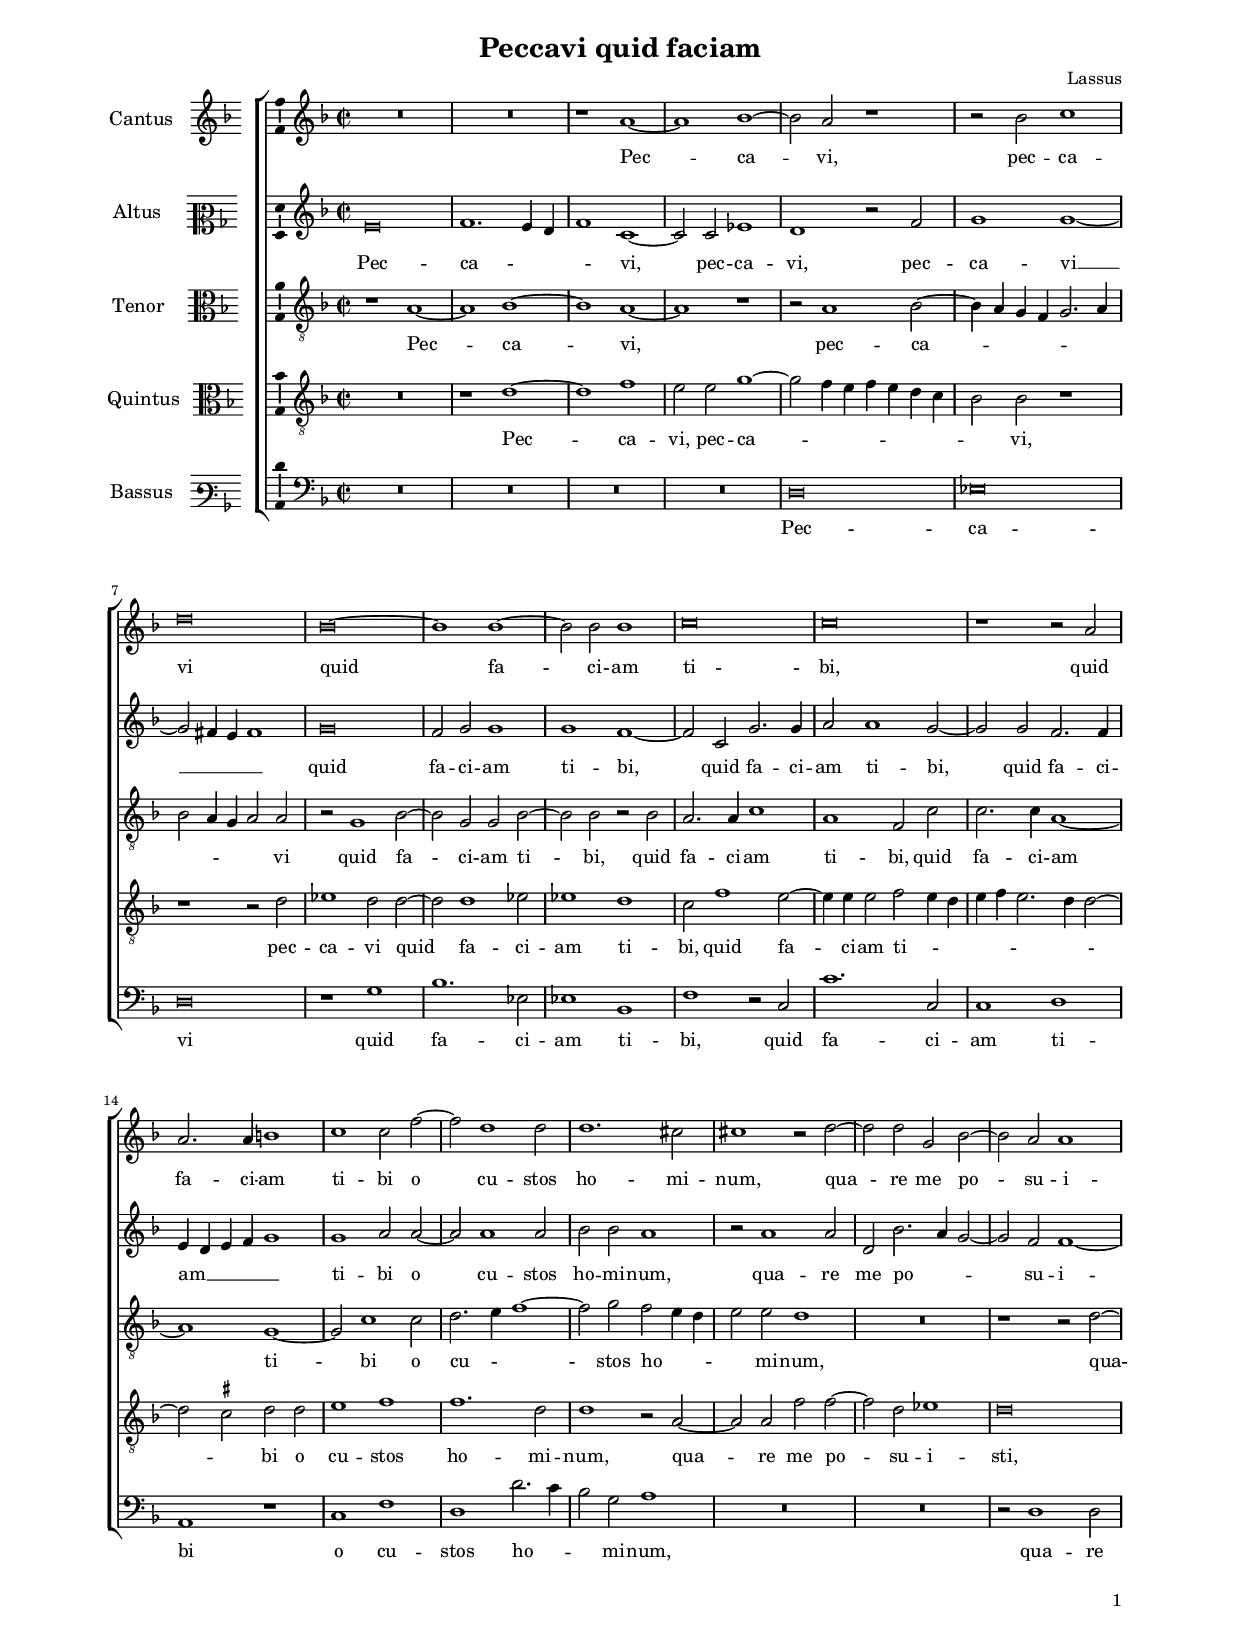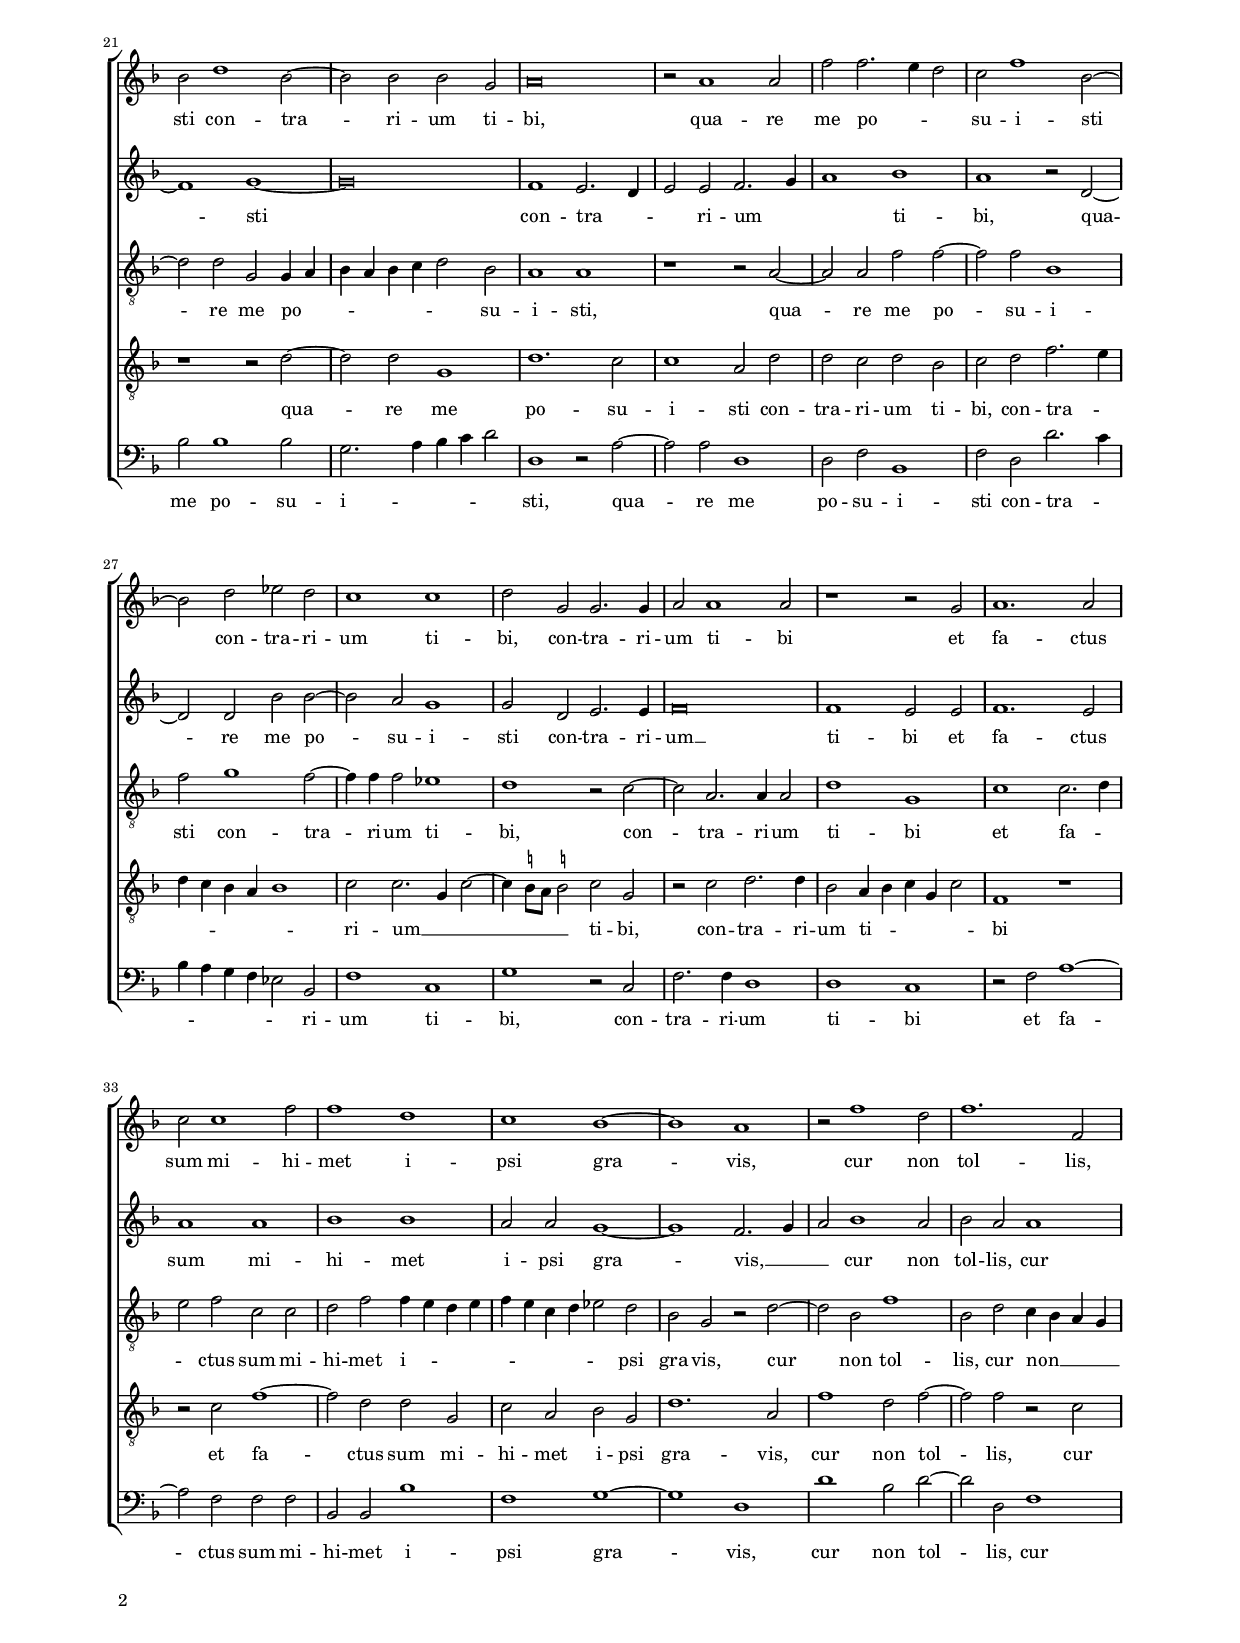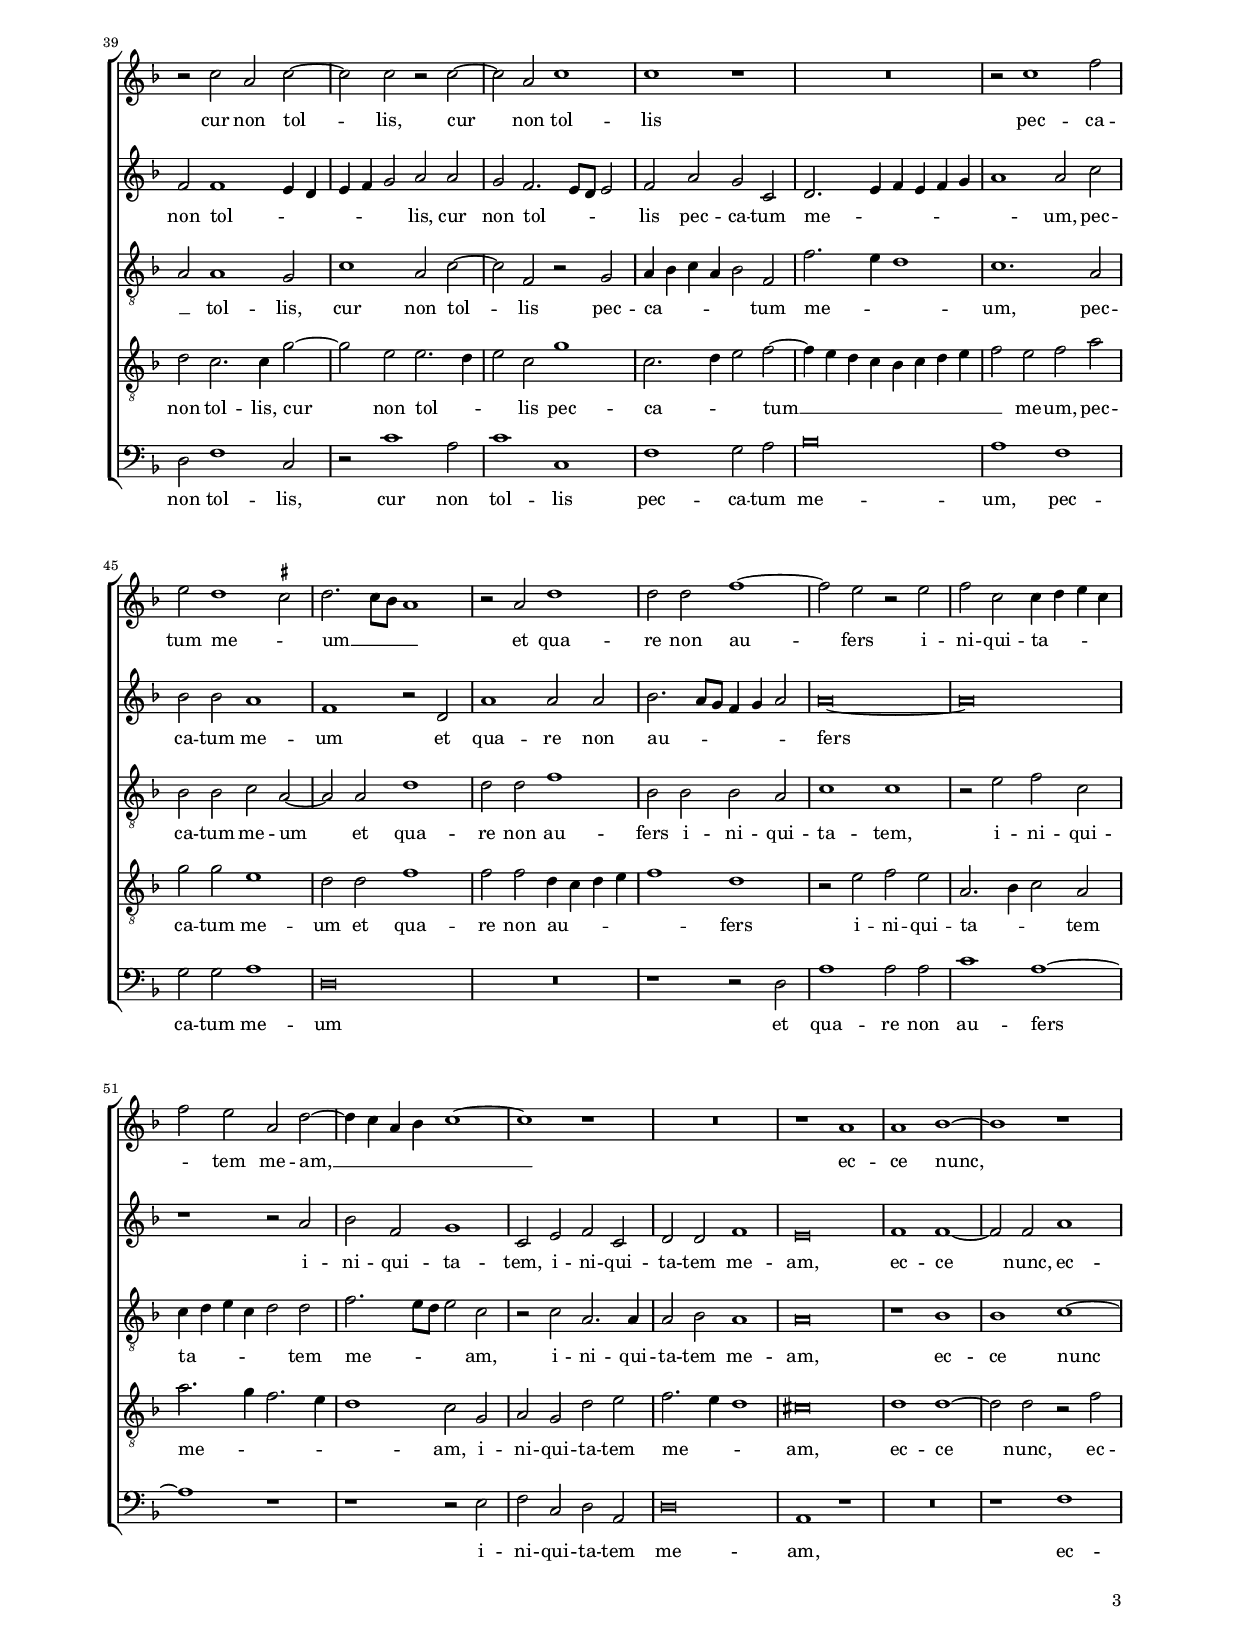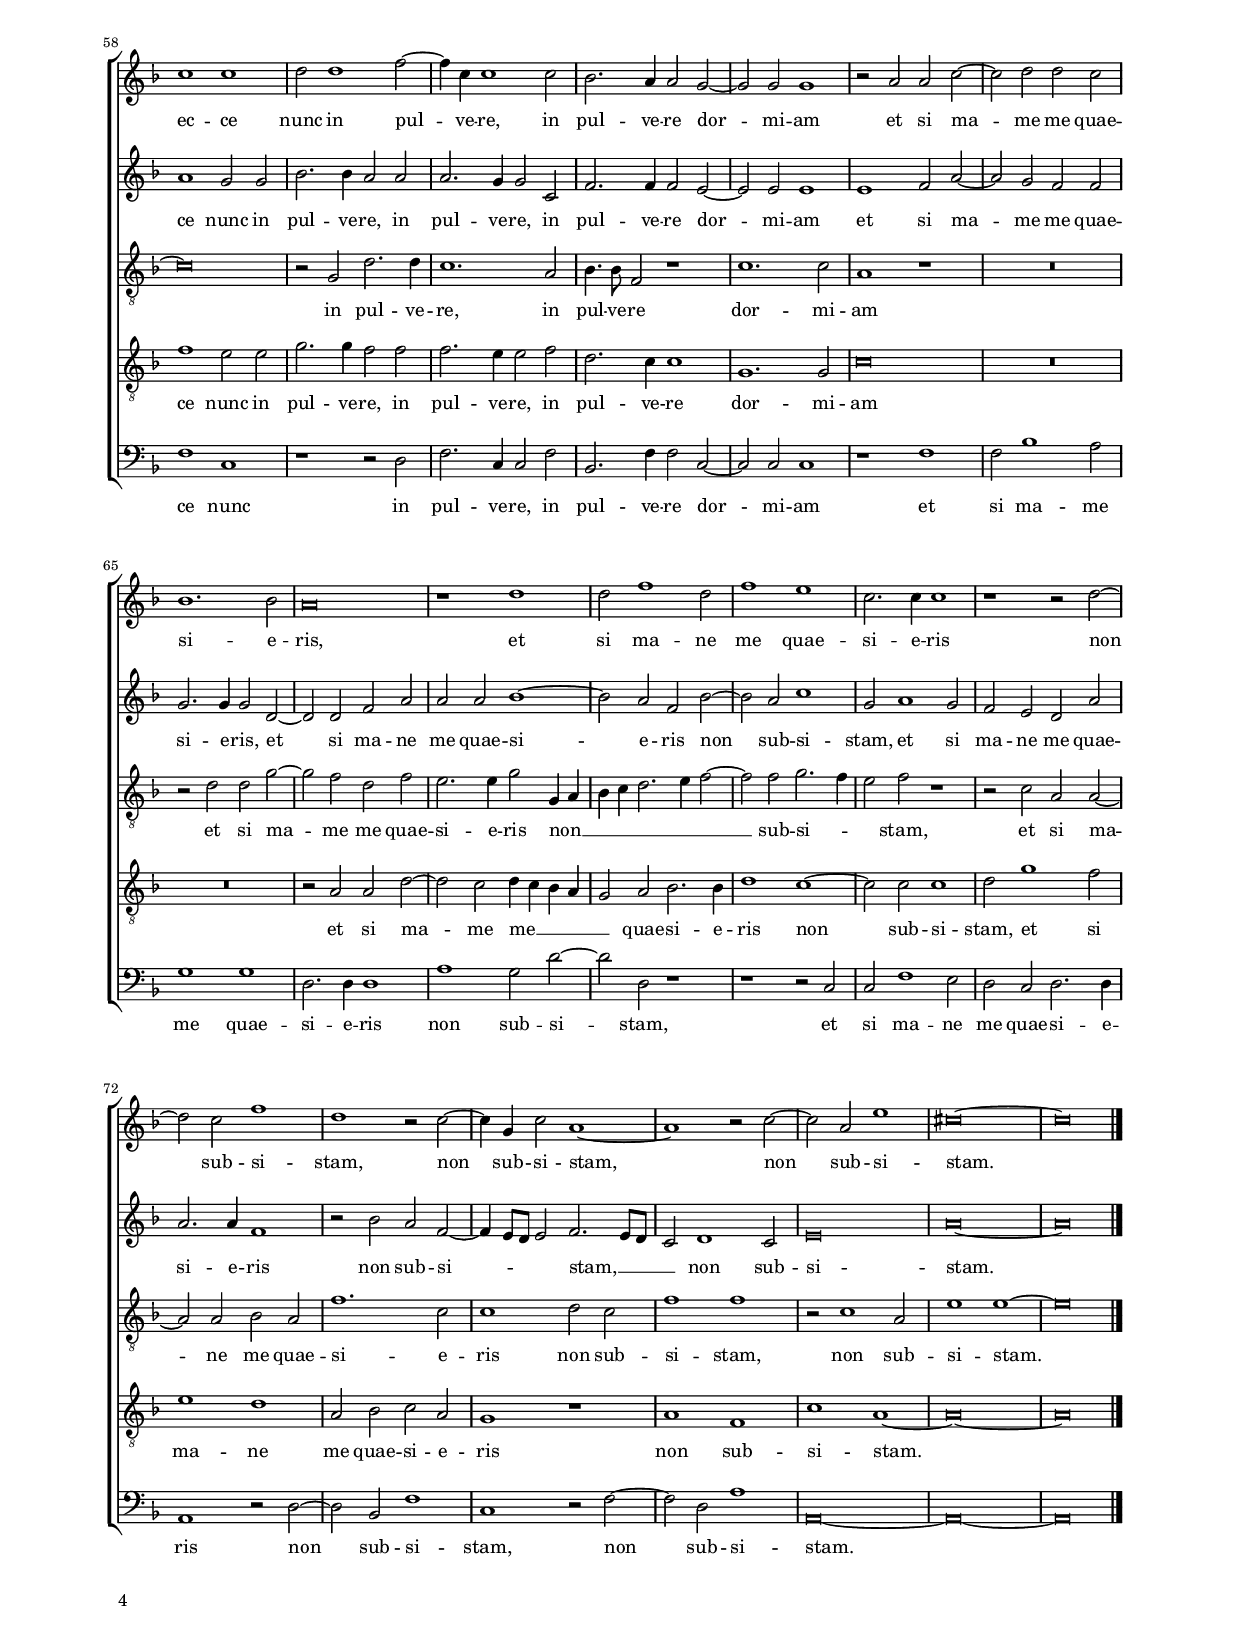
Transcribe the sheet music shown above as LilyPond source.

\header
{
  title="Peccavi quid faciam"
  composer="Lassus"
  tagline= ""
}

\version "2.22.0"
\include "deutsch.ly"
#(set-global-staff-size 15)
% #(set-default-paper-size "letter")
#(ly:set-option 'point-and-click #f)

	
\paper
	{
	top-margin = 1.8 \cm
	bottom-margin = 1.2 \cm
	left-margin = 2 \cm
	right-margin = 2 \cm
	ragged-bottom = ##f
	ragged-last-bottom = ##t
	print-page-number = ##f
	system-system-spacing = #'((basic-distance . 17) (minimum-distance . 14) (padding . 7) (strechability . 150))
    oddFooterMarkup=\markup   \fill-line { "" \fromproperty #'page:page-number-string }
    evenFooterMarkup=\markup  \fill-line { \fromproperty #'page:page-number-string "" }
    last-bottom-spacing = #'((basic-distance . 12) (minimum-distance . 7) (padding . 4))
	systems-per-page = 3
	page-count = 4
%	min-systems-per-page = 3
%	print-all-headers = ##t
%	print-first-page-number = ##t
%	first-page-number = 1
	}

	
global = {
	\key f \major
	\time 2/2 \set Score.measureLength = #(ly:make-moment 2/1)
    \set Score.tempoHideNote = ##t
    \tempo 2 = 90
    \skip 1*2*78 \bar "|."
	}

	ficta = { \once \set suggestAccidentals = ##t }
	
	forget = #(define-music-function (music) (ly:music?) #{
		\accidentalStyle forget
		$music
		\accidentalStyle default
		#})
	
	m = \melisma
	me = \melismaEnd



incipitcantus = \markup { \score {
	{
	\set Staff.instrumentName = \markup { \fontsize #1 "Cantus" }
	\key f \major
	\clef violin
	s4 \bar ""
	}
	\layout  {
	raggedright = ##t
	indent = 1.6 \cm
	line-width = 2.2\cm
	\context { \Staff \remove Time_signature_engraver }
	\override Staff.Clef.Y-extent = #'(0 . 0)
	}} \hspace #1 }
	
      
incipitaltus = \markup { \score {
	{
	\set Staff.instrumentName = \markup { \fontsize #1 "Altus" }
	\key f \major
	\clef mezzosoprano
	s4 \bar ""
	}
	\layout  {
	raggedright = ##t
	indent = 1.6 \cm
	line-width = 2.2\cm
	\context { \Staff \remove Time_signature_engraver }
	\override Staff.Clef.Y-extent = #'(0 . 0)
	}} \hspace #1 }


incipittenor = \markup { \score {
	{
	\set Staff.instrumentName = \markup { \fontsize #1 "Tenor" }
	\key f \major
	\clef alto
	s4 \bar ""
	}
	\layout  {
	raggedright = ##t
	indent = 1.6 \cm
	line-width = 2.2\cm
	\context { \Staff \remove Time_signature_engraver }
	\override Staff.Clef.Y-extent = #'(0 . 0)
	}} \hspace #1 }
      
      
incipitquintus = \markup { \score {
	{
	\set Staff.instrumentName = \markup { \fontsize #1 "Quintus" }
	\key f \major
	\clef alto
	s4 \bar ""
	}
	\layout  {
	raggedright = ##t
	indent = 1.6 \cm
	line-width = 2.2\cm
	\context { \Staff \remove Time_signature_engraver }
	\override Staff.Clef.Y-extent = #'(0 . 0)
	}} \hspace #1 }
      
      
incipitbassus = \markup { \score {
	{
	\set Staff.instrumentName = \markup { \fontsize #1 "Bassus" }
	\key f \major
	\clef varbaritone
	s4 \bar ""
	}
	\layout  {
	raggedright = ##t
	indent = 1.6 \cm
	line-width = 2.2\cm
	\context { \Staff \remove Time_signature_engraver }
	\override Staff.Clef.Y-extent = #'(0 . 0)
	}} \hspace #1 }


cantus =  \relative c''
	{
	R\breve
	R\breve
	r1 a~
	a1 b~
%5
	b2 a r1 |
	r2 b c1
	d\breve
	b\breve~
	b1 b~
%10
	b2 b b1 |
	c\breve
	c\breve
	r1 r2 a
	a2. a4 h1
%15
	c1 c2 f~ |
	f2 d1 d2
	d1. cis2
	cis1 r2 d~
	d2 d g, b~
%20
	b2 a a1 |
	b2 d1 b2~
	b2 b b g
	a\breve
	r2 a1 a2
%25
	f'2 f2. \m e4 d2 \me |
	c2 f1 b,2~
	b2 d es d
	c1 c
	d2 g, g2. g4
%30
	a2 a1 a2 |
	r1 r2 g
	a1. a2
	c2 c1 f2
	f1 d
%35
	c1 b~ |
	b1 a
	r2 f'1 d2
	f1. f,2
	r2 c' a c~
%40
	c2 c r c~ |
	c2 a c1
	c1 r
	R\breve
	r2 c1 f2
%45
	e2 d1 \m \ficta cis2 \me |
	d2. \m c8 b a1 \me
	r2 a d1
	d2 d f1~
	f2 e r e
%50
	f2 c c4 \m d e c |
	f2 \me e a, d~
	d4 \m c a b c1~
	c1 \me r
	R\breve
%55
	r1 a
	a1 b~ |
	b1 r
	c1 c
	d2 d1 f2~
%60
	f4 c c1 c2
	b2. a4 a2 g~ |
	g2 g g1
	r2 a a c~
	c2 d d c
%65
	b1. b2
	a\breve |
	r1 d
	d2 f1 d2
	f1 e
%70
	c2. c4 c1
	r1 r2 d~ |
	d2 c f1
	d1 r2 c~
	c4 g c2 a1~
%75
	a1 r2 c~
	c2 a e'1 |
	cis\breve~
	cis\breve |
	}


altus =  \relative c'
        {
	e\breve
	f1. \m e4 d
	f1 \me c~
	c2 c es1
%5
	d1 r2 f |
	g1 g~
	g2 \m fis4 e fis1 \me
	g\breve
	f2 g g1
%10
	g1 f~ |
	f2 c g'2. g4
	a2 a1 g2~
	g2 g f2. f4
	e4 \m d e f g1 \me
%15
	g1 a2 a~ |
	a2 a1 a2
	b2 b a1
	r2 a1 a2
	d,2 b'2. \m a4 g2~
%20
	g2 \me f f1~ |
	f1 g~
	g\breve
	f1 e2. \m d4
	e2 \me e f2. \m g4
%25
	a1 \me b |
	a1 r2 d,~
	d2 d b' b~
	b2 a g1
	g2 d e2. e4
%30
	f\breve |
	f1 e2 e
	f1. e2
	a1 a
	b1 b
%35
	a2 a g1~ |
	g1 f2. \m g4
	a2 \me b1 a2
	b2 a a1
	f2 f1 \m e4 d
%40
	e4 f g2 \me a a |
	g2 f2. \m e8 d e2 \me
	f2 a g c,
	d2. \m e4 f e f g
	a1 \me a2 c
%45
	b2 b a1 |
	f1 r2 d
	a'1 a2 a
	b2. \m a8 g f4 g a2 \me
	a\breve~
%50
	a\breve |
	r1 r2 a
	b2 f g1
	c,2 e f c
	d2 d f1
%55
	e\breve |
	f1 f~
	f2 f a1
	a1 g2 g
	b2. b4 a2 a
%60
	a2. g4 g2 c, |
	f2. f4 f2 e~
	e2 e e1
	e1 f2 a~
	a2 g f f
%65
	g2. g4 g2 d~ |
	d2 d f a
	a2 a b1~
	b2 a f b~
	b2 a c1
%70
	g2 a1 g2 |
	f2 e d a'
	a2. a4 f1
	r2 b a f~
	f4 \m e8 d e2 \me f2. \m e8 d
%75
	c2 \me d1 c2 |
	e\breve
	a\breve~
	a\breve |
	}


tenor =  \relative c'
	{
	r1 a~
	a1 b~
	b1 a~
	a1 r
%5
	r2 a1 b2~ |
	b4 \m a g f g2. a4
	b2 a4 g a2 \me a
	r2 g1 b2~
	b2 g g b~
%10
	b2 b r b |
	a2. a4 c1
	a1 f2 c'
	c2. c4 a1~
	a1 g~
%15
	g2 c1 c2 |
	d2. \m e4 f1~
	f2 \me g f \m e4 d
	e2 \me e d1
	R\breve
%20
	r1 r2 d~ |
	d2 d g, g4 \m a
	b4 a b c d2 \me b
	a1 a
	r1 r2 a~
%25
	a2 a f' f~ |
	f2 f b,1
	f'2 g1 f2~
	f4 f f2 es1
	d1 r2 c~
%30
	c2 a2. a4 a2 |
	d1 g,
	c1 c2. \m d4
	e2 \me f c c 
	d2 f f4 \m e d e
%35
	f4 e c d es2 \me d |
	b2 g r d'~
	d2 b f'1
	b,2 d c4 \m b a g
	a2 \me a1 g2
%40
	c1 a2 c~ |
	c2 f, r g
	a4 \m b c a b2 \me f
	f'2. \m e4 d1 \me
	c1. a2
%45
	b2 b c a~ |
	a2 a d1
	d2 d f1
	b,2 b b a
	c1 c
%50
	r2 e f c |
	c4 \m d e c d2 \me d
	f2. \m e8 d e2 \me c
	r2 c a2. a4
	a2 b a1
%55
	a\breve |
	r1 b
	b1 c~
	c\breve
	r2 g d'2. d4
%60
	c1. a2 |
	b4. b8 f2 r1
	c'1. c2
	a1 r
	R\breve
%65
	r2 d d g~ |
	g f2 d f
	e2. e4 g2 g,4 \m a
	b4 c d2. e4 f2~
	f2 \me f g2. \m f4
%70
	e2 \me f r1 |
	r2 c a a~
	a2 a b a
	f'1. c2
	c1 d2 c
%75
	f1 f |
	r2 c1 a2
	e'1 e~
	e\breve |
	}

	
quintus  =  \relative c'
	{
	R\breve
	r1 d~
	d1 f
	e2 e g1~
%5
	g2 \m f4 e f e d c |
	b2 \me b r1
	r1 r2 d
	es1 d2 d~
	d2 d1 es2
%10
	es1 d |
	c2 f1 e2~
	e4 e e2 f \m e4 d
	e4 f e2. d4 d2~
	d2 \ficta cis \me d d
%15
	e1 f |
	f1. d2
	d1 r2 a~
	a2 a f' f~
	f2 d es1
%20
	d\breve |
	r1 r2 d~
	d2 d g,1
	d'1. c2
	c1 a2 d
%25
	d2 c d b |
	c2 d f2. \m e4
	d4 c b a b1 \me
	c2 c2. \m g4 c2~
	c4 \stemDown \ficta h8 a \stemNeutral \ficta h!2 \me c g
%30
	r2 c d2. d4 |
	b2 a4 \m b c g c2 \me
	f,1 r
	r2 c' f1~
	f2 d d g,
%35
	c2 a b g |
	d'1. a2
	f'1 d2 f~
	f2 f r c
	d2 c2. c4 g'2~
%40
	g2 e e2. \m d4 |
	e2 \me c g'1
	c,2. \m d4 e2 \me f~
	f4 \m e d c b c d e
	f2 \me e f a
%45
	g2 g e1 |
	d2 d f1
	f2 f d4 \m c d e
	f1 \me d
	r2 e f e
%50
	a,2. \m b4 c2 \me a |
	a'2. \m g4 f2. e4
	d1 \me c2 g
	a2 g d' e
	f2. \m e4 d1 \me
%55
	cis\breve |
	d1 d~
	d2 d r f
	f1 e2 e
	g2. g4 f2 f
%60
	f2. e4 e2 f |
	d2. c4 c1
	g1. g2
	c\breve
	R\breve
%65
	R\breve |
	r2 a a d~
	d2 c d4 \m c b a
	g2 \me a b2. b4
	d1 c~
%70
	c2 c c1 |
	d2 g1 f2
	e1 d
	a2 b c a
	g1 r
%75
	a1 f |
	c'1 a~
	a\breve~
	a\breve |
	}


bassus  =  \relative c
	{
	R\breve
	R\breve
	R\breve
	R\breve
%5
	d\breve |
	es\breve
	d\breve
	r1 g
	b1. es,2
%10
	es1 b |
	f'1 r2 c
	c'1. c,2
	c1 d
	a1 r
%15
	c1 f |
	d1 d'2. \m c4
	b2 \me g a1
	R\breve
	R\breve
%20
	r2 d,1 d2 |
	b'2 b1 b2
	g2. \m a4 b c d2 \me
	d,1 r2 a'~
	a2 a d,1
%25
	d2 f b,1 |
	f'2 d d'2. \m c4
	b4 a g f es2 \me b
	f'1 c
	g'1 r2 c,
%30
	f2. f4 d1 |
	d1 c
	r2 f a1~
	a2 f f f
	b,2 b b'1
%35
	f1 g~ |
	g1 d
	d'1 b2 d~
	d2 d, f1
	d2 f1 c2
%40
	r2 c'1 a2 |
	c1 c,
	f1 g2 a
	b\breve
	a1 f
%45
	g2 g a1 |
	d,\breve
	R\breve
	r1 r2 d
	a'1 a2 a
%50
	c1 a~ |
	a1 r
	r1 r2 e
	f2 c d a
	d\breve
%55
	a1 r |
	R\breve
	r1 f'
	f1 c
	r1 r2 d
%60
	f2. c4 c2 f |
	b,2. f'4 f2 c~
	c2 c c1
	r1 f
	f2 b1 a2
%65
	g1 g |
	d2. d4 d1
	a'1 g2 d'~
	d2 d, r1
	r1 r2 c
%70
	c2 f1 e2 |
	d2 c d2. d4
	a1 r2 d~
	d2 b f'1
	c1 r2 f~
%75
	f2 d a'1 |
	a,\breve~
	a\breve~
	a\breve |
	}

lyricscantus = \lyricmode {
	Pec -- ca -- vi,
	pec -- ca -- vi quid fa -- ci -- am ti -- bi,
	quid fa -- ci -- am ti -- bi
	o cu -- stos ho -- mi -- num,
	qua -- re me po -- su -- i -- sti con -- tra -- ri -- um ti -- bi,
	qua -- re me po -- su -- i -- sti con -- tra -- ri -- um ti -- bi,
	con -- tra -- ri -- um ti -- bi
	et fa -- ctus sum mi -- hi -- met i -- psi gra -- vis,
	cur non tol -- lis,
	cur non tol -- lis,
	cur non tol -- lis
	pec -- ca -- tum me -- um __
	et qua -- re non au -- fers i -- ni -- qui -- ta -- tem me -- am, __
	ec -- ce nunc,
	ec -- ce nunc in pul -- ve -- re,
	in pul -- ve -- re dor -- mi -- am
	et si ma -- me me quae -- si -- e -- ris,
	et si ma -- ne me quae -- si -- e -- ris
	non sub -- si -- stam,
	non sub -- si -- stam,
	non sub -- si -- stam.
	}


lyricsaltus = \lyricmode {
	Pec -- ca -- vi,
	pec -- ca -- vi,
	pec -- ca -- vi __ quid fa -- ci -- am ti -- bi,
	quid fa -- ci -- am ti -- bi,
	quid fa -- ci -- am __ ti -- bi
	o cu -- stos ho -- mi -- num,
	qua -- re me po -- su -- i -- sti con -- tra -- ri -- um ti -- bi,
	qua -- re me po -- su -- i -- sti con -- tra -- ri -- um __ ti -- bi
	et fa -- ctus sum mi -- hi -- met i -- psi gra -- vis, __
	cur non tol -- lis,
	cur non tol -- lis,
	cur non tol -- lis
	pec -- ca -- tum me -- um,
	pec -- ca -- tum me -- um
	et qua -- re non au -- fers i -- ni -- qui -- ta -- tem,
	i -- ni -- qui -- ta -- tem me -- am,
	ec -- ce nunc,
	ec -- ce nunc in pul -- ve -- re,
	in pul -- ve -- re,
	in pul -- ve -- re dor -- mi -- am
	et si ma -- me me quae -- si -- e -- ris,
	et si ma -- ne me quae -- si -- e -- ris
	non sub -- si -- stam,
	et si ma -- ne me quae -- si -- e -- ris
	non sub -- si -- stam, __
	non sub -- si -- stam.
	}


lyricstenor = \lyricmode {
	Pec -- ca -- vi,
	pec -- ca -- vi quid fa -- ci -- am ti -- bi,
	quid fa -- ci -- am ti -- bi,
	quid fa -- ci -- am ti -- bi
	o cu -- stos ho -- mi -- num,
	qua -- re me po -- su -- i -- sti,
	qua -- re me po -- su -- i -- sti con -- tra -- ri -- um ti -- bi,
	con -- tra -- ri -- um ti -- bi
	et fa -- ctus sum mi -- hi -- met i -- psi gra -- vis,
	cur non tol -- lis,
	cur non __ tol -- lis,
	cur non tol -- lis
	pec -- ca -- tum me -- um,
	pec -- ca -- tum me -- um
	et qua -- re non au -- fers i -- ni -- qui -- ta -- tem,
	i -- ni -- qui -- ta -- tem me -- am,
	i -- ni -- qui -- ta -- tem me -- am,
	ec -- ce nunc in pul -- ve -- re,
	in pul -- ve -- re dor -- mi -- am
	et si ma -- me me quae -- si -- e -- ris
	non __ sub -- si -- stam,
	et si ma -- ne me quae -- si -- e -- ris
	non sub -- si -- stam,
	non sub -- si -- stam.
	}


lyricsquintus = \lyricmode {
	Pec -- ca -- vi,
	pec -- ca -- vi,
	pec -- ca -- vi quid fa -- ci -- am ti -- bi,
	quid fa -- ci -- am ti -- bi
	o cu -- stos ho -- mi -- num,
	qua -- re me po -- su -- i -- sti,
	qua -- re me po -- su -- i -- sti con -- tra -- ri -- um ti -- bi,
	con -- tra -- ri -- um __ ti -- bi,
	con -- tra -- ri -- um ti -- bi
	et fa -- ctus sum mi -- hi -- met i -- psi gra -- vis,
	cur non tol -- lis,
	cur non tol -- lis,
	cur non tol -- lis
	pec -- ca -- tum __ me -- um,
	pec -- ca -- tum me -- um
	et qua -- re non au -- fers i -- ni -- qui -- ta -- tem me -- am,
	i -- ni -- qui -- ta -- tem me -- am,
	ec -- ce nunc,
	ec -- ce nunc in pul -- ve -- re,
	in pul -- ve -- re,
	in pul -- ve -- re dor -- mi -- am
	et si ma -- me me __ quae -- si -- e -- ris
	non sub -- si -- stam,
	et si ma -- ne me quae -- si -- e -- ris
	non sub -- si -- stam.
	}


lyricsbassus = \lyricmode {
	Pec -- ca -- vi quid fa -- ci -- am ti -- bi,
	quid fa -- ci -- am ti -- bi
	o cu -- stos ho -- mi -- num,
	qua -- re me po -- su -- i -- sti,
	qua -- re me po -- su -- i -- sti con -- tra -- ri -- um ti -- bi,
	con -- tra -- ri -- um ti -- bi
	et fa -- ctus sum mi -- hi -- met i -- psi gra -- vis,
	cur non tol -- lis,
	cur non tol -- lis,
	cur non tol -- lis
	pec -- ca -- tum me -- um,
	pec -- ca -- tum me -- um
	et qua -- re non au -- fers i -- ni -- qui -- ta -- tem me -- am,
	ec -- ce nunc in pul -- ve -- re,
	in pul -- ve -- re dor -- mi -- am
	et si ma -- me me quae -- si -- e -- ris
	non sub -- si -- stam,
	et si ma -- ne me quae -- si -- e -- ris
	non sub -- si -- stam,
	non sub -- si -- stam.
	}


\score
{  
    \transpose c c {
	\new ChoirStaff \with { \override StaffGrouper.staff-staff-spacing.basic-distance = #12 }
	<<

	\new Staff << \global
	\new Voice="v1" {
		\set Staff.instrumentName=\incipitcantus
%		\set Staff.instrumentName= "S"
		\set Staff.midiInstrument = "reed organ"
		\clef violin
		\cantus }
	\new Lyrics \lyricsto "v1" {\lyricscantus }
	>>


	\new Staff << \global
	\new Voice="v2" {
		\set Staff.instrumentName=\incipitaltus
%		\set Staff.instrumentName= "A"
		\set Staff.midiInstrument = "reed organ"
		\clef violin 
		\altus}
	\new Lyrics \lyricsto "v2" {\lyricsaltus }
	>>


	\new Staff << \global
	\new Voice="v3" {
		\set Staff.instrumentName=\incipittenor
%		\set Staff.instrumentName= "T"
		\set Staff.midiInstrument = "reed organ"
		\clef "G_8"
		\tenor }
	\new Lyrics \lyricsto "v3" {\lyricstenor }
	>>


	\new Staff << \global
	\new Voice="v5" {
		\set Staff.instrumentName=\incipitquintus
%		\set Staff.instrumentName= "Q"
		\set Staff.midiInstrument = "reed organ"
		\clef "G_8"
		\quintus}
	\new Lyrics \lyricsto "v5" {\lyricsquintus }
	>>


	\new Staff << \global
	\new Voice="v4" {
		\set Staff.instrumentName=\incipitbassus
%		\set Staff.instrumentName= "B"
		\set Staff.midiInstrument = "reed organ"
		\clef bass 
		\bassus }
	\new Lyrics \lyricsto "v4" {\lyricsbassus}
	>>

	>>
	} % transpose

	\layout
	{
	indent = 2.5\cm
	\context { \Lyrics \override VerticalAxisGroup.nonstaff-relatedstaff-spacing.padding = #1.4 }
%	\context { \Lyrics \override LyricText.font-size = #1 }
	\context { \Staff \override TimeSignature.break-visibility = #end-of-line-invisible }
	\context { \Staff \consists "Ambitus_engraver" }
	\context { \Score \override BarNumber.padding = #2 }
	\context { \Voice \override NoteHead.style = #'baroque }
	}
	
\midi
	{
	}
	
}


% EOF
